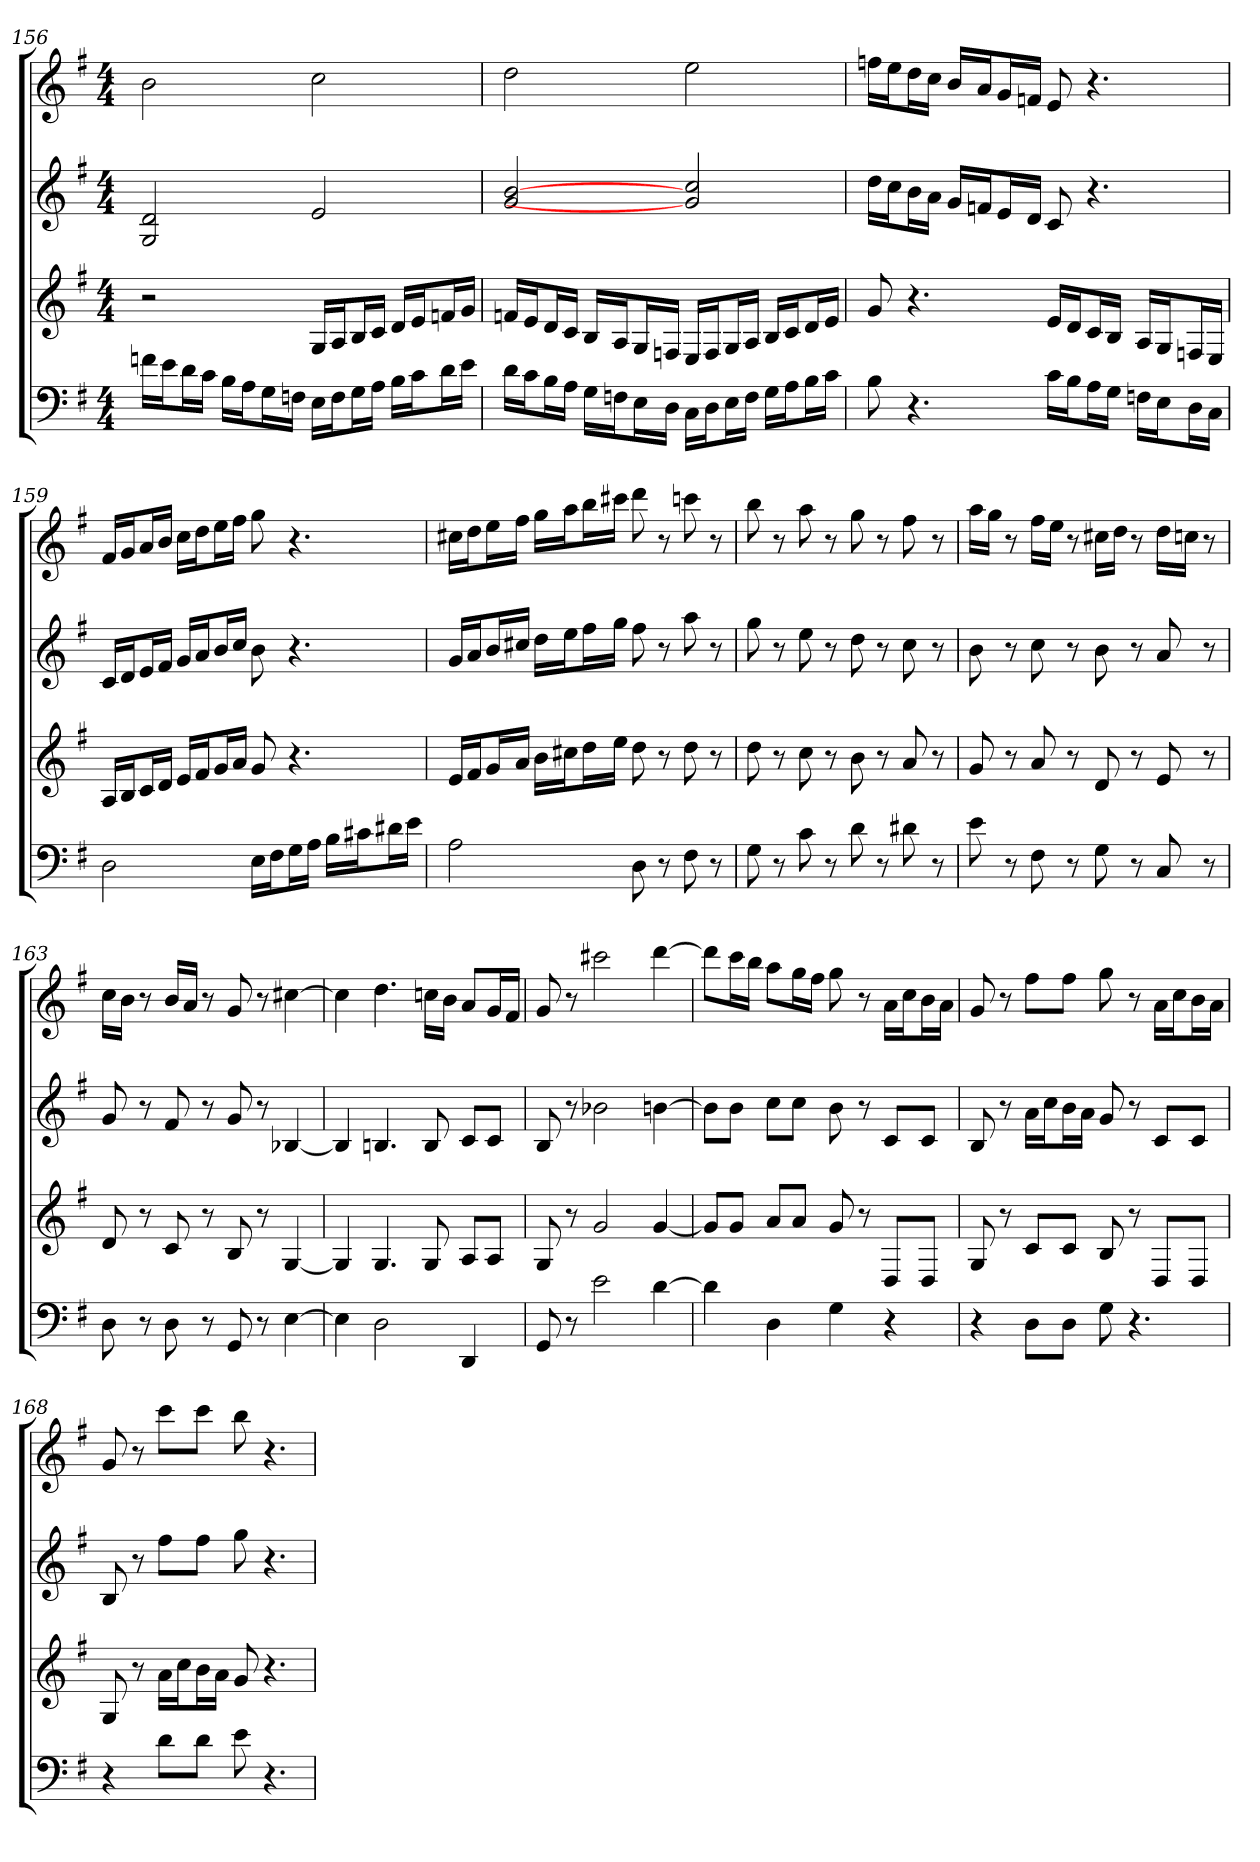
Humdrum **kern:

**kern	**kern	**kern	**kern
*part4	*part3	*part2	*part1
*staff4	*staff3	*staff2	*staff1
*k[f#]	*k[f#]	*k[f#]	*k[f#]
*G:	*G:	*G:	*G:
*M4/4	*M4/4	*M4/4	*M4/4
=156	=156	=156	=156
16fnLL	2r	2G 2d	2b
16eJ	.	.	.
16dL	.	.	.
16cJJ	.	.	.
16BLL	.	.	.
16AJ	.	.	.
16GL	.	.	.
16FnJJ	.	.	.
16ELL	16GLL	2e	2cc
16FJ	16AJ	.	.
16GL	16BL	.	.
16AJJ	16cJJ	.	.
16BLL	16dLL	.	.
16cJ	16eJ	.	.
16dL	16fnL	.	.
16eJJ	16gJJ	.	.
=157	=157	=157	=157
16dLL	16fnLL	2g [2b	2dd
16cJ	16eJ	.	.
16BL	16dL	.	.
16AJJ	16cJJ	.	.
16GLL	16BLL	.	.
16FnJ	16AJ	.	.
16EL	16GL	.	.
16DJJ	16FnJJ	.	.
16CLL	16ELL	2g] 2cc	2ee
16DJ	16FJ	.	.
16EL	16GL	.	.
16FJJ	16AJJ	.	.
16GLL	16BLL	.	.
16AJ	16cJ	.	.
16BL	16dL	.	.
16cJJ	16eJJ	.	.
=158	=158	=158	=158
8B	8g	16ddLL	16ffnLL
.	.	16ccJ	16eeJ
4.r	4.r	16bL	16ddL
.	.	16aJJ	16ccJJ
.	.	16gLL	16bLL
.	.	16fnJ	16aJ
.	.	16eL	16gL
.	.	16dJJ	16fnJJ
16cLL	16eLL	8c	8e
16BJ	16dJ	.	.
16AL	16cL	4.r	4.r
16GJJ	16BJJ	.	.
16FnLL	16ALL	.	.
16EJ	16GJ	.	.
16DL	16FnL	.	.
16CJJ	16EJJ	.	.
=159	=159	=159	=159
2D	16ALL	16cLL	16f#LL
.	16BJ	16dJ	16gJ
.	16cL	16eL	16aL
.	16dJJ	16f#JJ	16bJJ
.	16eLL	16gLL	16ccLL
.	16f#J	16aJ	16ddJ
.	16gL	16bL	16eeL
.	16aJJ	16ccJJ	16ff#JJ
16ELL	8g	8b	8gg
16F#J	.	.	.
16GL	4.r	4.r	4.r
16AJJ	.	.	.
16BLL	.	.	.
16c#XJ	.	.	.
16d#XL	.	.	.
16eJJ	.	.	.
=160	=160	=160	=160
2A	16eLL	16gLL	16cc#XLL
.	16f#J	16aJ	16ddJ
.	16gL	16bL	16eeL
.	16aJJ	16cc#XJJ	16ff#JJ
.	16bLL	16ddLL	16ggLL
.	16cc#XJ	16eeJ	16aaJ
.	16ddL	16ff#L	16bbL
.	16eeJJ	16ggJJ	16ccc#XJJ
8D	8dd	8ff#	8ddd
8r	8r	8r	8r
8F#	8dd	8aa	8cccn
8r	8r	8r	8r
=161	=161	=161	=161
8G	8dd	8gg	8bb
8r	8r	8r	8r
8c	8cc	8ee	8aa
8r	8r	8r	8r
8d	8b	8dd	8gg
8r	8r	8r	8r
8d#X	8a	8cc	8ff#
8r	8r	8r	8r
=162	=162	=162	=162
8e	8g	8b	16aaLL
.	.	.	16ggJJ
8r	8r	8r	8r
8F#	8a	8cc	16ff#LL
.	.	.	16eeJJ
8r	8r	8r	8r
8G	8d	8b	16cc#XLL
.	.	.	16ddJJ
8r	8r	8r	8r
8C	8e	8a	16ddLL
.	.	.	16ccnJJ
8r	8r	8r	8r
=163	=163	=163	=163
8D	8d	8g	16ccLL
.	.	.	16bJJ
8r	8r	8r	8r
8D	8c	8f#	16bLL
.	.	.	16aJJ
8r	8r	8r	8r
8GG	8B	8g	8g
8r	8r	8r	8r
[4E	[4G	[4B-X	[4cc#X
=164	=164	=164	=164
4E]	4G]	4B-]	4cc#]
2D	4.G	4.Bn	4.dd
.	8G	8B	16ccnLL
.	.	.	16bJJ
4DD	8AL	8cL	8aL
.	8AJ	8cJ	16gL
.	.	.	16f#JJ
=165	=165	=165	=165
8GG	8G	8B	8g
8r	8r	8r	8r
2e	2g	2b-X	2ccc#X
[4d	[4g	[4bn	[4ddd
=166	=166	=166	=166
4d]	8gL]	8bL]	8dddL]
.	8gJ	8bJ	16cccL
.	.	.	16bbJJ
4D	8aL	8ccL	8aaL
.	8aJ	8ccJ	16ggL
.	.	.	16ff#JJ
4G	8g	8b	8gg
.	8r	8r	8r
4r	8DL	8cL	16aLL
.	.	.	16ccJ
.	8DJ	8cJ	16bL
.	.	.	16aJJ
=167	=167	=167	=167
4r	8G	8B	8g
.	8r	8r	8r
8DL	8cL	16aLL	8ff#L
.	.	16ccJ	.
8DJ	8cJ	16bL	8ff#J
.	.	16aJJ	.
8G	8B	8g	8gg
4.r	8r	8r	8r
.	8DL	8cL	16aLL
.	.	.	16ccJ
.	8DJ	8cJ	16bL
.	.	.	16aJJ
=168	=168	=168	=168
4r	8G	8B	8g
.	8r	8r	8r
8dL	16aLL	8ff#L	8cccL
.	16ccJ	.	.
8dJ	16bL	8ff#J	8cccJ
.	16aJJ	.	.
8e	8g	8gg	8bb
4.r	4.r	4.r	4.r
=	=	=	=
*-	*-	*-	*-
